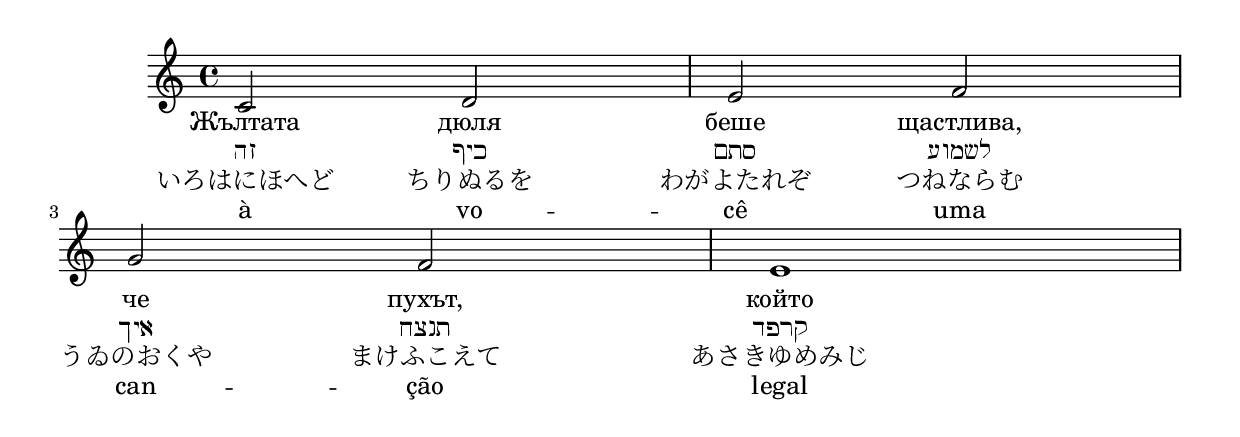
%% Do not edit this file; it is automatically
%% generated from LSR http://lsr.dsi.unimi.it
%% This file is in the public domain.
\version "2.13.31"

\header {
  lsrtags = "text"

  texidoc = "
Various scripts may be used for texts (like titles and lyrics) by
entering them in UTF-8 encoding, and using a Pango based backend.
Depending on the fonts installed, this fragment will render Bulgarian
(Cyrillic), Hebrew, Japanese and Portuguese.

"
  doctitle = "UTF-8"
} % begin verbatim

% end verbatim - this comment is a hack to prevent texinfo.tex
% from choking on non-European UTF-8 subsets

%% Edit this file using a Unicode aware editor, such as GVIM, GEDIT, Emacs

%{

You may have to install additional fonts.

Red Hat Fedora

    taipeifonts fonts-xorg-truetype ttfonts-ja fonts-arabic \
   ttfonts-zh_CN fonts-ja fonts-hebrew

Debian GNU/Linux

   apt-get install emacs-intl-fonts xfonts-intl-.* \
  ttf-kochi-gothic ttf-kochi-mincho \
  xfonts-bolkhov-75dpi xfonts-cronyx-100dpi xfonts-cronyx-75dpi
%}

% Cyrillic font
bulgarian = \lyricmode {
  Жълтата дюля беше щастлива, че пухът, който цъфна, замръзна като гьон.
}

hebrew = \lyricmode {
  זה כיף סתם לשמוע איך תנצח קרפד עץ טוב בגן.
}

japanese = \lyricmode {
  いろはにほへど ちりぬるを
  わがよたれぞ  つねならむ
  うゐのおくや  まけふこえて
  あさきゆめみじ ゑひもせず
}

% "a legal song to you"
portuguese = \lyricmode {
  à vo -- cê uma can -- ção legal
}

\relative c' {
  c2 d
  e2 f
  g2 f
  e1
}
\addlyrics { \bulgarian }
\addlyrics { \hebrew }
\addlyrics { \japanese }
\addlyrics { \portuguese }
